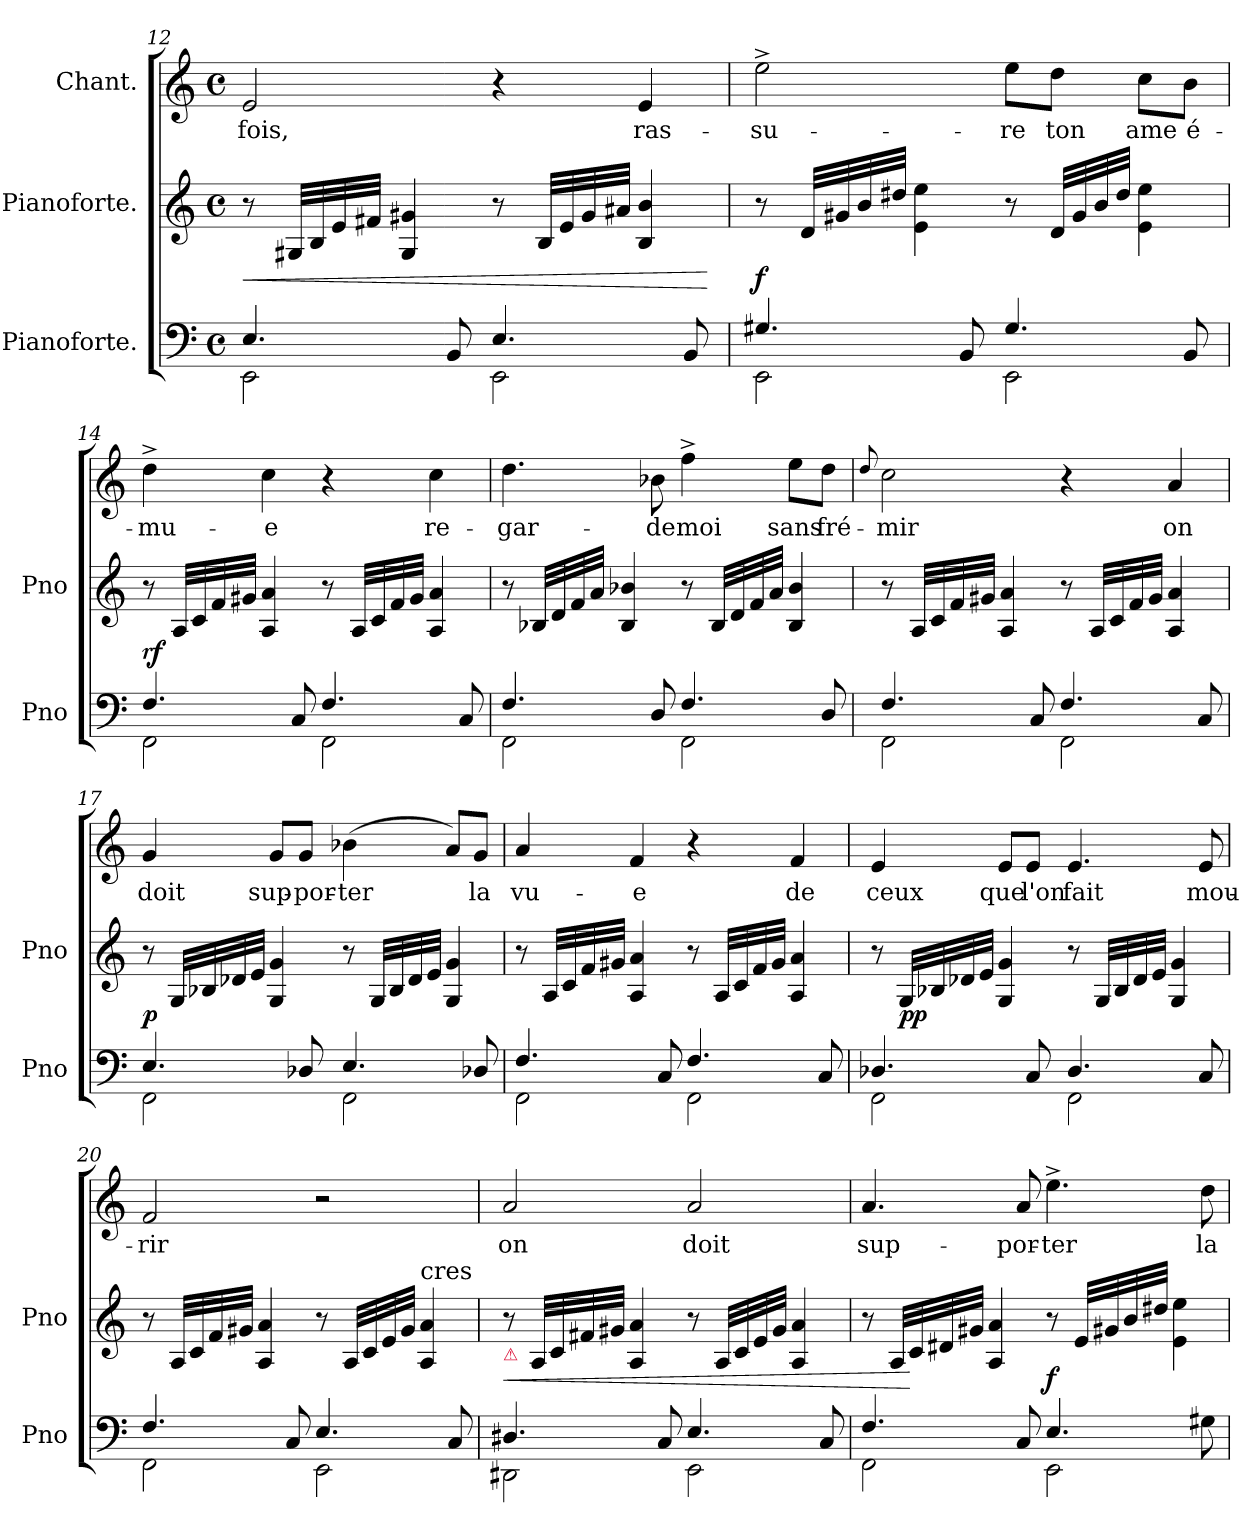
**kern	**kern	**dynam	**kern	**text
*part3	*part2	*part2	*part1	*part1
*staff3	*staff2	*staff2	*staff1	*staff1
*I"Pianoforte.	*I"Pianoforte.	*	*I"Chant.	*
*I'Pno	*I'Pno	*	*	*
*clefF4	*clefG2	*	*clefG2	*
*k[]	*k[]	*	*k[]	*
*M4/4	*M4/4	*	*M4/4	*
*met(c)	*met(c)	*	*met(c)	*
=12	=12	=12	=12	=12
*^	*	*	*	*
!	!	!	!LO:HP:b	!	!
4.E/	2EE\	8r	<	2e/	fois,
.	.	32G#X/LLL	.	.	.
.	.	32B/	.	.	.
.	.	32e/	.	.	.
.	.	32f#X/JJJ	.	.	.
.	.	4G#/ 4g#X/	.	.	.
8BB/	.	.	.	.	.
4.E/	2EE\	8r	.	4r	.
.	.	32B/LLL	.	.	.
.	.	32e/	.	.	.
.	.	32g#/	.	.	.
.	.	32a#X/JJJ	.	.	.
.	.	4B/ 4b/	.	4e/	ras-
8BB/	.	.	.	.	.
*v	*v	*	*	*	*
.	.	[	.	.
=13	=13	=13	=13	=13
*^	*	*	*	*
4.G#X/	2EE\	8r	f	2ee^\	-su-
.	.	32d/LLL	.	.	.
.	.	32g#X/	.	.	.
.	.	32b/	.	.	.
.	.	32dd#X/JJJ	.	.	.
.	.	4e\ 4ee\	.	.	.
8BB/	.	.	.	.	.
4.G#/	2EE\	8r	.	8ee\L	-re
.	.	32d/LLL	.	8dd\J	ton
.	.	32g#/	.	.	.
.	.	32b/	.	.	.
.	.	32dd#/JJJ	.	.	.
.	.	4e\ 4ee\	.	8cc\L	ame
8BB/	.	.	.	8b\J	é-
=14	=14	=14	=14	=14	=14
4.F/	2FF\	8r	rf	4dd^\	-mu-
.	.	32A/LLL	.	.	.
.	.	32c/	.	.	.
.	.	32f/	.	.	.
.	.	32g#X/JJJ	.	.	.
.	.	4A/ 4a/	.	4cc\	-e
8C/	.	.	.	.	.
4.F/	2FF\	8r	.	4r	.
.	.	32A/LLL	.	.	.
.	.	32c/	.	.	.
.	.	32f/	.	.	.
.	.	32g#/JJJ	.	.	.
.	.	4A/ 4a/	.	4cc\	re-
8C/	.	.	.	.	.
=15	=15	=15	=15	=15	=15
4.F/	2FF\	8r	.	4.dd\	-gar-
.	.	32B-X/LLL	.	.	.
.	.	32d/	.	.	.
.	.	32f/	.	.	.
.	.	32a/JJJ	.	.	.
.	.	4B-/ 4b-X/	.	.	.
8D/	.	.	.	8b-X\	-de
4.F/	2FF\	8r	.	4ff^\	moi
.	.	32B-/LLL	.	.	.
.	.	32d/	.	.	.
.	.	32f/	.	.	.
.	.	32a/JJJ	.	.	.
.	.	4B-/ 4b-/	.	8ee\L	sans
8D/	.	.	.	8dd\J	fré-
=16	=16	=16	=16	=16	=16
.	.	.	.	8qqdd/	.
4.F/	2FF\	8r	.	2cc\	-mir
.	.	32A/LLL	.	.	.
.	.	32c/	.	.	.
.	.	32f/	.	.	.
.	.	32g#X/JJJ	.	.	.
.	.	4A/ 4a/	.	.	.
8C/	.	.	.	.	.
4.F/	2FF\	8r	.	4r	.
.	.	32A/LLL	.	.	.
.	.	32c/	.	.	.
.	.	32f/	.	.	.
.	.	32g#/JJJ	.	.	.
.	.	4A/ 4a/	.	4a/	on
8C/	.	.	.	.	.
=17	=17	=17	=17	=17	=17
4.E/	2FF\	8r	p	4g/	doit
.	.	32G/LLL	.	.	.
.	.	32B-X/	.	.	.
.	.	32d-X/	.	.	.
.	.	32e/JJJ	.	.	.
.	.	4G/ 4g/	.	8g/L	sup-
8D-X/	.	.	.	8g/J	-por-
4.E/	2FF\	8r	.	(4b-X\	-ter
.	.	32G/LLL	.	.	.
.	.	32B-/	.	.	.
.	.	32d-/	.	.	.
.	.	32e/JJJ	.	.	.
.	.	4G/ 4g/	.	8a/L)	.
8D-X/	.	.	.	8g/J	la
=18	=18	=18	=18	=18	=18
4.F/	2FF\	8r	.	4a/	vu-
.	.	32A/LLL	.	.	.
.	.	32c/	.	.	.
.	.	32f/	.	.	.
.	.	32g#X/JJJ	.	.	.
.	.	4A/ 4a/	.	4f/	-e
8C/	.	.	.	.	.
4.F/	2FF\	8r	.	4r	.
.	.	32A/LLL	.	.	.
.	.	32c/	.	.	.
.	.	32f/	.	.	.
.	.	32g#/JJJ	.	.	.
.	.	4A/ 4a/	.	4f/	de
8C/	.	.	.	.	.
=19	=19	=19	=19	=19	=19
4.D-X/	2FF\	8r	.	4e/	ceux
.	.	32G/LLL	pp	.	.
.	.	32B-X/	.	.	.
.	.	32d-X/	.	.	.
.	.	32e/JJJ	.	.	.
.	.	4G/ 4g/	.	8e/L	que
8C/	.	.	.	8e/J	l'on
4.D-/	2FF\	8r	.	4.e/	fait
.	.	32G/LLL	.	.	.
.	.	32B-/	.	.	.
.	.	32d-/	.	.	.
.	.	32e/JJJ	.	.	.
.	.	4G/ 4g/	.	.	.
8C/	.	.	.	8e/	mou-
=20	=20	=20	=20	=20	=20
4.F/	2FF\	8r	.	2f/	-rir
.	.	32A/LLL	.	.	.
.	.	32c/	.	.	.
.	.	32f/	.	.	.
.	.	32g#X/JJJ	.	.	.
.	.	4A/ 4a/	.	.	.
8C/	.	.	.	.	.
4.E/	2EE\	8r	.	2r	.
.	.	32A/LLL	.	.	.
.	.	32c/	.	.	.
.	.	32e/	.	.	.
.	.	32g#/JJJ	.	.	.
!	!	!LO:TX:t=cres	!	!	!
.	.	4A/ 4a/	.	.	.
8C/	.	.	.	.	.
=21	=21	=21	=21	=21	=21
!	!	!LO:TX:b:color=crimson:t=⚠	!	!	!
!	!	!	!LO:HP:b	!	!
4.D#X/	2DD#X\	8r	<	2a/	on
.	.	32A/LLL	.	.	.
.	.	32c/	.	.	.
.	.	32f#X/	.	.	.
.	.	32g#X/JJJ	.	.	.
.	.	4A/ 4a/	.	.	.
8C/	.	.	.	.	.
4.E/	2EE\	8r	.	2a/	doit
.	.	32A/LLL	.	.	.
.	.	32c/	.	.	.
.	.	32e/	.	.	.
.	.	32g#/JJJ	.	.	.
.	.	4A/ 4a/	.	.	.
8C/	.	.	.	.	.
=22	=22	=22	=22	=22	=22
4.F/	2FF\	8r	.	4.a/	sup-
.	.	32A/LLL	.	.	.
.	.	32c/	[	.	.
.	.	32d#X/	.	.	.
.	.	32g#X/JJJ	.	.	.
.	.	4A/ 4a/	.	.	.
8C/	.	.	.	8a/	-por-
4.E/	2EE\	8r	f	4.ee^\	-ter
.	.	32e/LLL	.	.	.
.	.	32g#X/	.	.	.
.	.	32b/	.	.	.
.	.	32dd#X/JJJ	.	.	.
.	.	4e\ 4ee\	.	.	.
8G#X\	.	.	.	8dd\	la
*v	*v	*	*	*	*
=	=	=	=	=
*-	*-	*-	*-	*-
